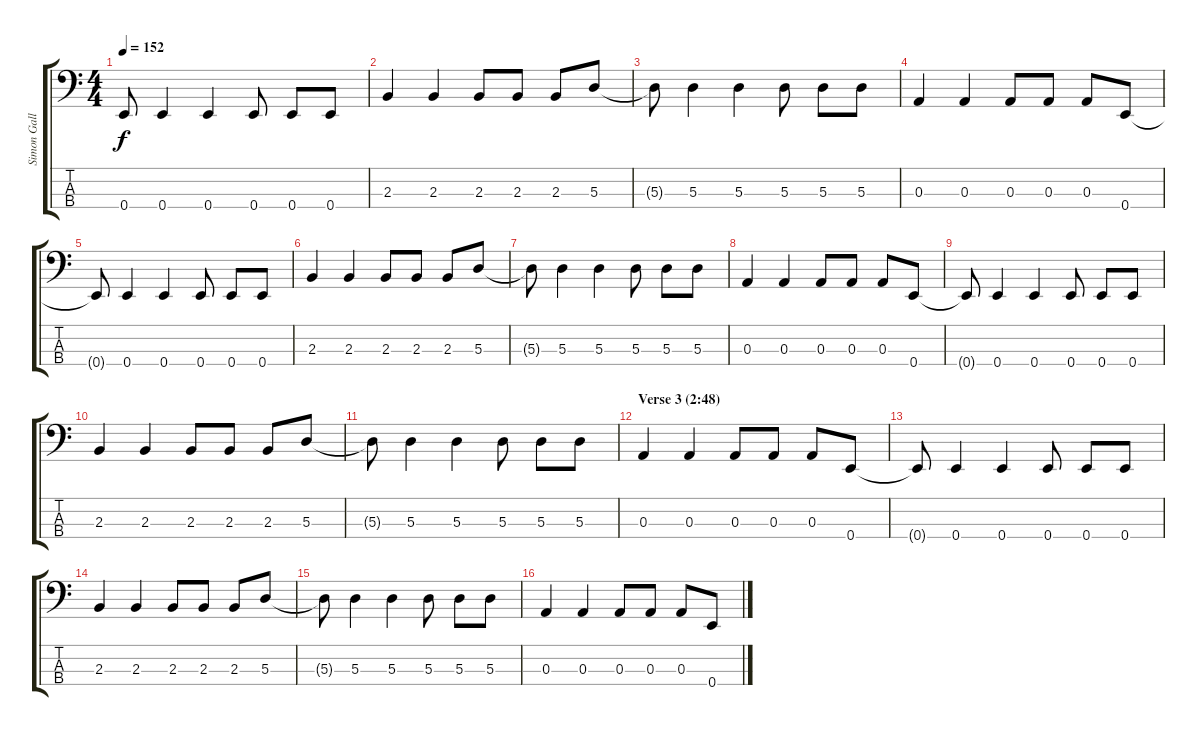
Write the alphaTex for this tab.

\track ("Simon Gallup (bass)" "Simon Gall") {instrument electricbasspick}
\staff {score tabs}
\tuning (G2 D2 A1 E1) {hide}
\ts (4 4)
\tempo 152
\clef f4
\ks c
0.4{t}.8{dy f} 0.4.4 0.4.4 0.4.8 0.4.8 0.4.8 |
2.3.4 2.3.4 2.3.8 2.3.8 2.3.8 5.3.8 |
5.3{t}.8 5.3.4 5.3.4 5.3.8 5.3.8 5.3.8 |
0.3.4 0.3.4 0.3.8 0.3.8 0.3.8 0.4.8 |
0.4{t}.8 0.4.4 0.4.4 0.4.8 0.4.8 0.4.8 |
2.3.4 2.3.4 2.3.8 2.3.8 2.3.8 5.3.8 |
5.3{t}.8 5.3.4 5.3.4 5.3.8 5.3.8 5.3.8 |
0.3.4 0.3.4 0.3.8 0.3.8 0.3.8 0.4.8 |
0.4{t}.8 0.4.4 0.4.4 0.4.8 0.4.8 0.4.8 |
2.3.4 2.3.4 2.3.8 2.3.8 2.3.8 5.3.8 |
5.3{t}.8 5.3.4 5.3.4 5.3.8 5.3.8 5.3.8 |
\section ("" "Verse 3 (2:48)")
0.3.4 0.3.4 0.3.8 0.3.8 0.3.8 0.4.8 |
0.4{t}.8 0.4.4 0.4.4 0.4.8 0.4.8 0.4.8 |
2.3.4 2.3.4 2.3.8 2.3.8 2.3.8 5.3.8 |
5.3{t}.8 5.3.4 5.3.4 5.3.8 5.3.8 5.3.8 |
0.3.4 0.3.4 0.3.8 0.3.8 0.3.8 0.4.8
